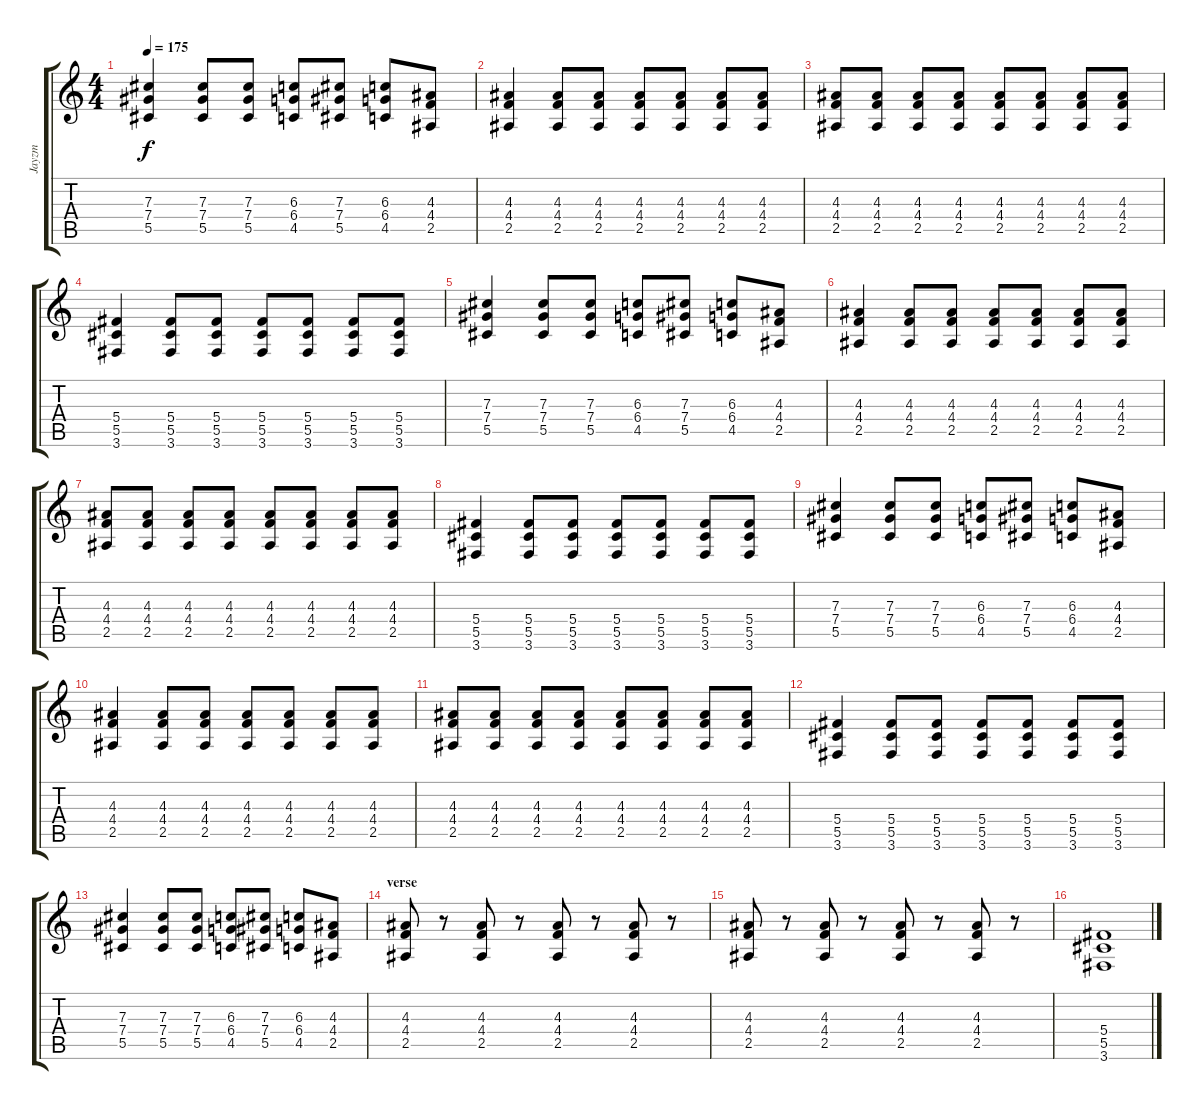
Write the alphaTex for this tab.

\track ("Jayzm" "Jayzm") {instrument distortionguitar}
\staff {score tabs}
\tuning (Eb4 Bb3 Gb3 Db3 Ab2 Eb2) {hide}
\ts (4 4)
\tempo 175
\clef g2
\ks c
(7.3 7.4 5.5).4{dy f} (7.3 7.4 5.5).8 (7.3 7.4 5.5).8 (6.3 6.4 4.5).8 (7.3 7.4 5.5).8 (6.3 6.4 4.5).8 (4.3 4.4 2.5).8 |
(4.3 4.4 2.5).4 (4.3 4.4 2.5).8 (4.3 4.4 2.5).8 (4.3 4.4 2.5).8 (4.3 4.4 2.5).8 (4.3 4.4 2.5).8 (4.3 4.4 2.5).8 |
(4.3 4.4 2.5).8 (4.3 4.4 2.5).8 (4.3 4.4 2.5).8 (4.3 4.4 2.5).8 (4.3 4.4 2.5).8 (4.3 4.4 2.5).8 (4.3 4.4 2.5).8 (4.3 4.4 2.5).8 |
(5.4 5.5 3.6).4 (5.4 5.5 3.6).8 (5.4 5.5 3.6).8 (5.4 5.5 3.6).8 (5.4 5.5 3.6).8 (5.4 5.5 3.6).8 (5.4 5.5 3.6).8 |
(7.3 7.4 5.5).4 (7.3 7.4 5.5).8 (7.3 7.4 5.5).8 (6.3 6.4 4.5).8 (7.3 7.4 5.5).8 (6.3 6.4 4.5).8 (4.3 4.4 2.5).8 |
(4.3 4.4 2.5).4 (4.3 4.4 2.5).8 (4.3 4.4 2.5).8 (4.3 4.4 2.5).8 (4.3 4.4 2.5).8 (4.3 4.4 2.5).8 (4.3 4.4 2.5).8 |
(4.3 4.4 2.5).8 (4.3 4.4 2.5).8 (4.3 4.4 2.5).8 (4.3 4.4 2.5).8 (4.3 4.4 2.5).8 (4.3 4.4 2.5).8 (4.3 4.4 2.5).8 (4.3 4.4 2.5).8 |
(5.4 5.5 3.6).4 (5.4 5.5 3.6).8 (5.4 5.5 3.6).8 (5.4 5.5 3.6).8 (5.4 5.5 3.6).8 (5.4 5.5 3.6).8 (5.4 5.5 3.6).8 |
(7.3 7.4 5.5).4 (7.3 7.4 5.5).8 (7.3 7.4 5.5).8 (6.3 6.4 4.5).8 (7.3 7.4 5.5).8 (6.3 6.4 4.5).8 (4.3 4.4 2.5).8 |
(4.3 4.4 2.5).4 (4.3 4.4 2.5).8 (4.3 4.4 2.5).8 (4.3 4.4 2.5).8 (4.3 4.4 2.5).8 (4.3 4.4 2.5).8 (4.3 4.4 2.5).8 |
(4.3 4.4 2.5).8 (4.3 4.4 2.5).8 (4.3 4.4 2.5).8 (4.3 4.4 2.5).8 (4.3 4.4 2.5).8 (4.3 4.4 2.5).8 (4.3 4.4 2.5).8 (4.3 4.4 2.5).8 |
(5.4 5.5 3.6).4 (5.4 5.5 3.6).8 (5.4 5.5 3.6).8 (5.4 5.5 3.6).8 (5.4 5.5 3.6).8 (5.4 5.5 3.6).8 (5.4 5.5 3.6).8 |
(7.3 7.4 5.5).4 (7.3 7.4 5.5).8 (7.3 7.4 5.5).8 (6.3 6.4 4.5).8 (7.3 7.4 5.5).8 (6.3 6.4 4.5).8 (4.3 4.4 2.5).8 |
\section ("" "verse")
(4.3 4.4 2.5).8 r.8 (4.3 4.4 2.5).8 r.8 (4.3 4.4 2.5).8 r.8 (4.3 4.4 2.5).8 r.8 |
(4.3 4.4 2.5).8 r.8 (4.3 4.4 2.5).8 r.8 (4.3 4.4 2.5).8 r.8 (4.3 4.4 2.5).8 r.8 |
(5.4 5.5 3.6).1
